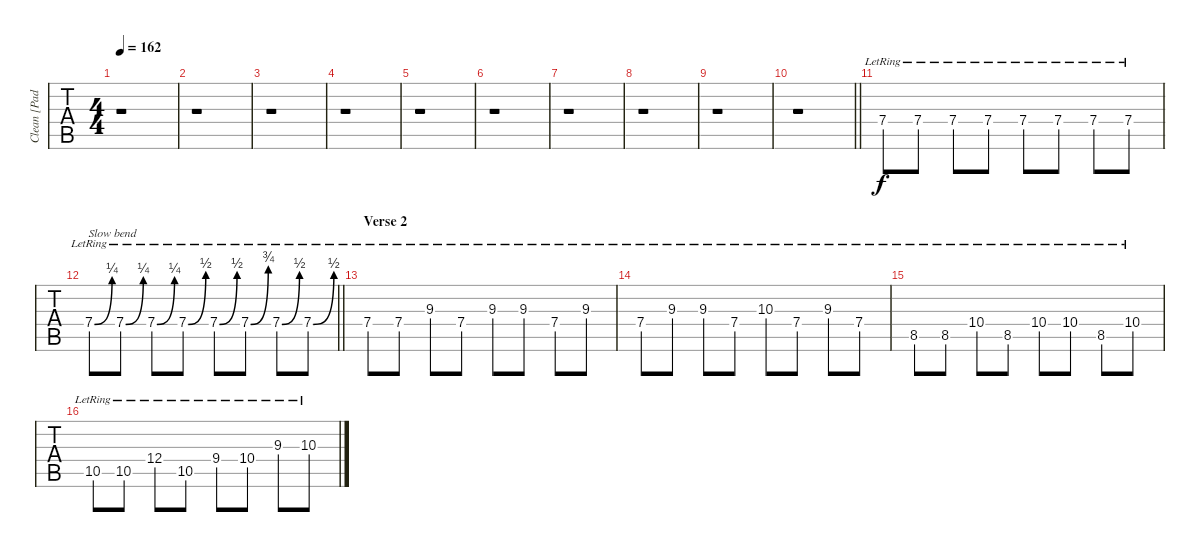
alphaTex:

\track ("Clean [Padge]" "Clean [Pad") {instrument electricguitarclean}
\staff {tabs}
\tuning (D4 A3 F3 C3 G2 C2) {hide}
\ts (4 4)
\tempo 162
\clef g2
\ks c
r.1{dy f} |
r.1 |
r.1 |
r.1 |
r.1 |
r.1 |
r.1 |
r.1 |
r.1 |
\barLineRight lightlight
r.1 |
7.4{lr}.8 7.4{lr}.8 7.4{lr}.8 7.4{lr}.8 7.4{lr}.8 7.4{lr}.8 7.4{lr}.8 7.4{lr}.8 |
\barLineRight lightlight
7.4{be (bend 0 0 60 1) lr}.8{txt "Slow bend"} 7.4{be (bend 0 0 60 1) lr}.8 7.4{be (bend 0 0 60 1) lr}.8 7.4{be (bend 0 0 60 2) lr}.8 7.4{be (bend 0 0 60 2) lr}.8 7.4{be (bend 0 0 60 3) lr}.8 7.4{be (bend 0 0 60 2) lr}.8 7.4{be (bend 0 0 60 2) lr}.8 |
\section ("" "Verse 2")
7.4{lr}.8 7.4{lr}.8 9.3{lr}.8 7.4{lr}.8 9.3{lr}.8 9.3{lr}.8 7.4{lr}.8 9.3{lr}.8 |
7.4{lr}.8 9.3{lr}.8 9.3{lr}.8 7.4{lr}.8 10.3{lr}.8 7.4{lr}.8 9.3{lr}.8 7.4{lr}.8 |
8.5{lr}.8 8.5{lr}.8 10.4{lr}.8 8.5{lr}.8 10.4{lr}.8 10.4{lr}.8 8.5{lr}.8 10.4{lr}.8 |
10.5{lr}.8 10.5{lr}.8 12.4{lr}.8 10.5{lr}.8 9.4{lr}.8 10.4{lr}.8 9.3{lr}.8 10.3{lr}.8
